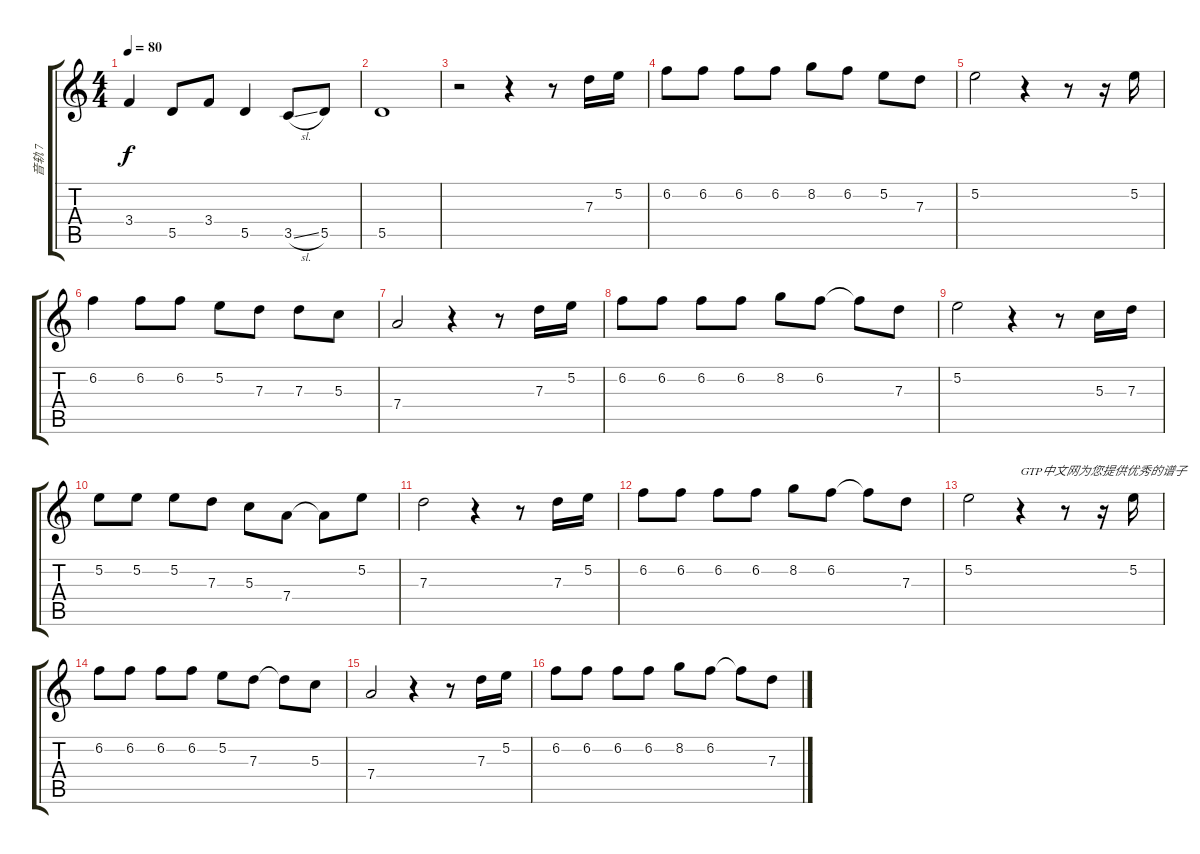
\track ("音轨 7" "音轨 7") {instrument acousticguitarsteel}
\staff {score tabs}
\tuning (E4 B3 G3 D3 A2 E2) {hide}
\ts (4 4)
\tempo 80
\clef g2
\ks c
3.4.4{dy f} 5.5.8 3.4.8 5.5.4 3.5{sl}.8 5.5.8 |
5.5.1 |
r.2 r.4 r.8 7.3.16 5.2.16 |
6.2.8 6.2.8 6.2.8 6.2.8 8.2.8 6.2.8 5.2.8 7.3.8 |
5.2.2 r.4 r.8 r.16 5.2.16 |
6.2.4 6.2.8 6.2.8 5.2.8 7.3.8 7.3.8 5.3.8 |
7.4.2 r.4 r.8 7.3.16 5.2.16 |
6.2.8 6.2.8 6.2.8 6.2.8 8.2.8 6.2.8 6.2{t}.8 7.3.8 |
5.2.2 r.4 r.8 5.3.16 7.3.16 |
5.2.8 5.2.8 5.2.8 7.3.8 5.3.8 7.4.8 7.4{t}.8 5.2.8 |
7.3.2 r.4 r.8 7.3.16 5.2.16 |
6.2.8 6.2.8 6.2.8 6.2.8 8.2.8 6.2.8 6.2{t}.8 7.3.8 |
5.2.2 r.4{txt "GTP中文网为您提供优秀的谱子"} r.8 r.16 5.2.16 |
6.2.8 6.2.8 6.2.8 6.2.8 5.2.8 7.3.8 7.3{t}.8 5.3.8 |
7.4.2 r.4 r.8 7.3.16 5.2.16 |
6.2.8 6.2.8 6.2.8 6.2.8 8.2.8 6.2.8 6.2{t}.8 7.3.8
